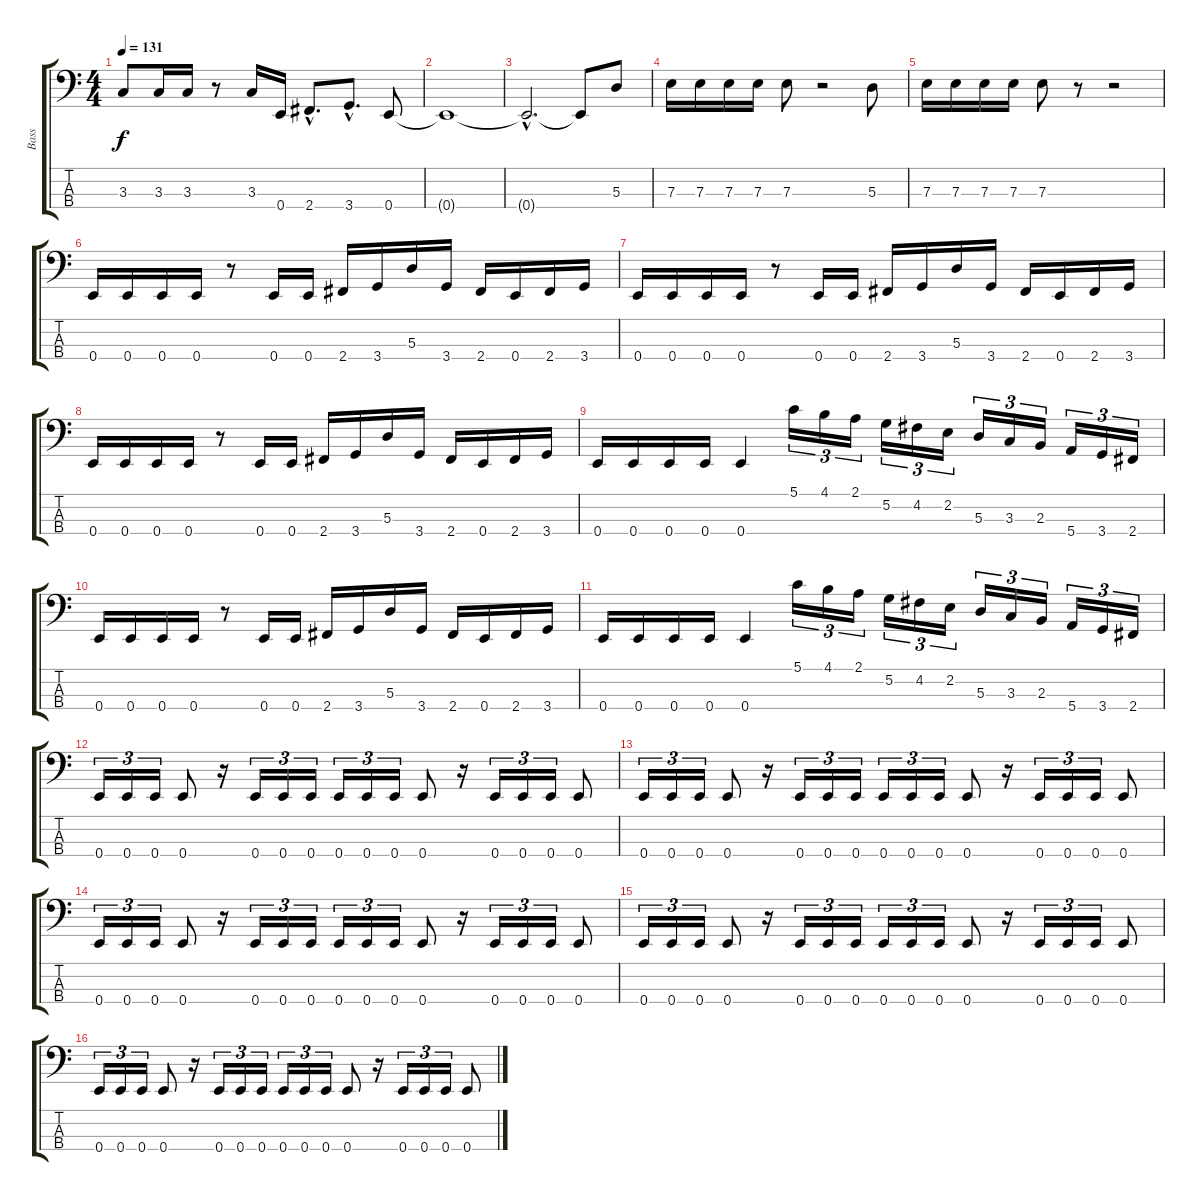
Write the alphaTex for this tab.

\track ("Bass" "Bass") {instrument electricbassfinger}
\staff {score tabs}
\tuning (G2 D2 A1 E1) {hide}
\ts (4 4)
\tempo 131
\clef f4
\ks c
3.3.8{dy f} 3.3.16 3.3.16 r.8 3.3.16 0.4.16 2.4{hac}.8{d} 3.4{hac}.8{d} 0.4.8 |
0.4{t}.1 |
0.4{hac t}.2{d} 0.4{t}.8 5.3.8 |
7.3.16 7.3.16 7.3.16 7.3.16 7.3.8 r.2 5.3.8 |
7.3.16 7.3.16 7.3.16 7.3.16 7.3.8 r.8 r.2 |
0.4.16 0.4.16 0.4.16 0.4.16 r.8 0.4.16 0.4.16 2.4.16 3.4.16 5.3.16 3.4.16 2.4.16 0.4.16 2.4.16 3.4.16 |
0.4.16 0.4.16 0.4.16 0.4.16 r.8 0.4.16 0.4.16 2.4.16 3.4.16 5.3.16 3.4.16 2.4.16 0.4.16 2.4.16 3.4.16 |
0.4.16 0.4.16 0.4.16 0.4.16 r.8 0.4.16 0.4.16 2.4.16 3.4.16 5.3.16 3.4.16 2.4.16 0.4.16 2.4.16 3.4.16 |
0.4.16 0.4.16 0.4.16 0.4.16 0.4.4 5.1.16{tu (3 2)} 4.1.16{tu (3 2)} 2.1.16{tu (3 2)} 5.2.16{tu (3 2)} 4.2.16{tu (3 2)} 2.2.16{tu (3 2)} 5.3.16{tu (3 2)} 3.3.16{tu (3 2)} 2.3.16{tu (3 2)} 5.4.16{tu (3 2)} 3.4.16{tu (3 2)} 2.4.16{tu (3 2)} |
0.4.16 0.4.16 0.4.16 0.4.16 r.8 0.4.16 0.4.16 2.4.16 3.4.16 5.3.16 3.4.16 2.4.16 0.4.16 2.4.16 3.4.16 |
0.4.16 0.4.16 0.4.16 0.4.16 0.4.4 5.1.16{tu (3 2)} 4.1.16{tu (3 2)} 2.1.16{tu (3 2)} 5.2.16{tu (3 2)} 4.2.16{tu (3 2)} 2.2.16{tu (3 2)} 5.3.16{tu (3 2)} 3.3.16{tu (3 2)} 2.3.16{tu (3 2)} 5.4.16{tu (3 2)} 3.4.16{tu (3 2)} 2.4.16{tu (3 2)} |
0.4.16{tu (3 2)} 0.4.16{tu (3 2)} 0.4.16{tu (3 2)} 0.4.8 r.16 0.4.16{tu (3 2)} 0.4.16{tu (3 2)} 0.4.16{tu (3 2)} 0.4.16{tu (3 2)} 0.4.16{tu (3 2)} 0.4.16{tu (3 2)} 0.4.8 r.16 0.4.16{tu (3 2)} 0.4.16{tu (3 2)} 0.4.16{tu (3 2)} 0.4.8 |
0.4.16{tu (3 2)} 0.4.16{tu (3 2)} 0.4.16{tu (3 2)} 0.4.8 r.16 0.4.16{tu (3 2)} 0.4.16{tu (3 2)} 0.4.16{tu (3 2)} 0.4.16{tu (3 2)} 0.4.16{tu (3 2)} 0.4.16{tu (3 2)} 0.4.8 r.16 0.4.16{tu (3 2)} 0.4.16{tu (3 2)} 0.4.16{tu (3 2)} 0.4.8 |
0.4.16{tu (3 2)} 0.4.16{tu (3 2)} 0.4.16{tu (3 2)} 0.4.8 r.16 0.4.16{tu (3 2)} 0.4.16{tu (3 2)} 0.4.16{tu (3 2)} 0.4.16{tu (3 2)} 0.4.16{tu (3 2)} 0.4.16{tu (3 2)} 0.4.8 r.16 0.4.16{tu (3 2)} 0.4.16{tu (3 2)} 0.4.16{tu (3 2)} 0.4.8 |
0.4.16{tu (3 2)} 0.4.16{tu (3 2)} 0.4.16{tu (3 2)} 0.4.8 r.16 0.4.16{tu (3 2)} 0.4.16{tu (3 2)} 0.4.16{tu (3 2)} 0.4.16{tu (3 2)} 0.4.16{tu (3 2)} 0.4.16{tu (3 2)} 0.4.8 r.16 0.4.16{tu (3 2)} 0.4.16{tu (3 2)} 0.4.16{tu (3 2)} 0.4.8 |
0.4.16{tu (3 2)} 0.4.16{tu (3 2)} 0.4.16{tu (3 2)} 0.4.8 r.16 0.4.16{tu (3 2)} 0.4.16{tu (3 2)} 0.4.16{tu (3 2)} 0.4.16{tu (3 2)} 0.4.16{tu (3 2)} 0.4.16{tu (3 2)} 0.4.8 r.16 0.4.16{tu (3 2)} 0.4.16{tu (3 2)} 0.4.16{tu (3 2)} 0.4.8
